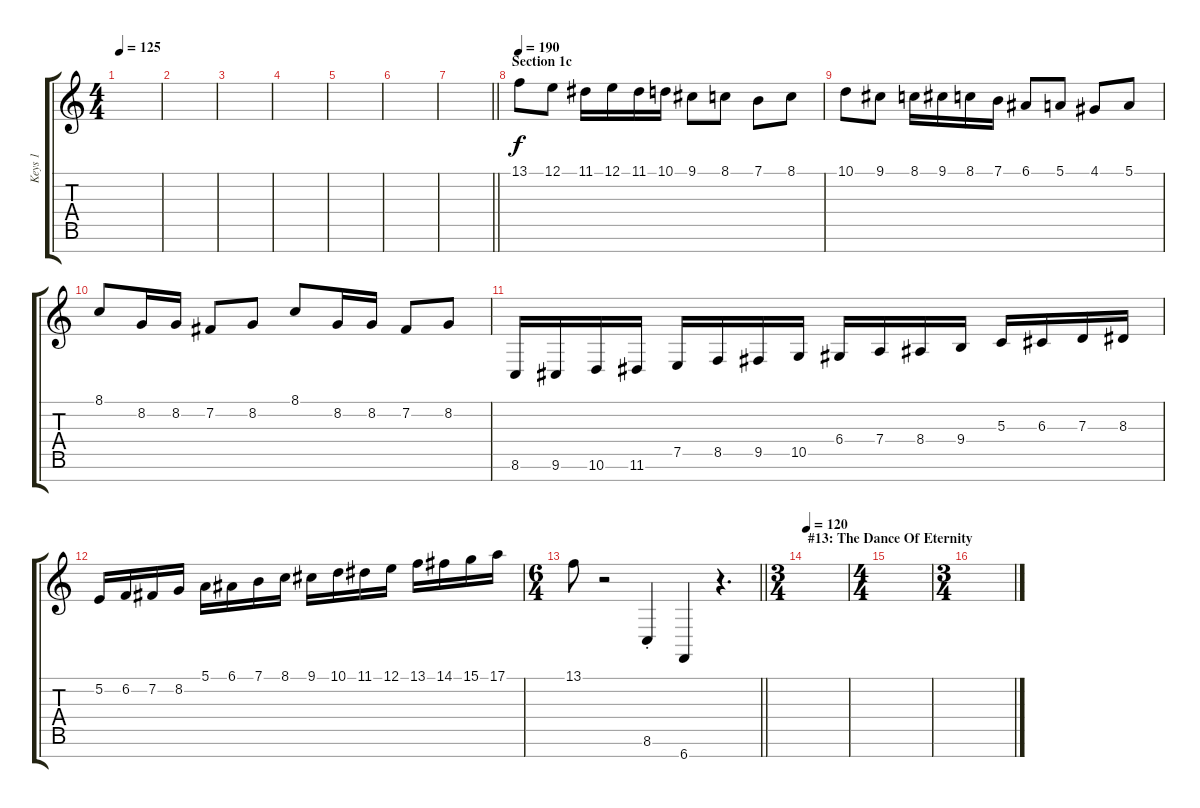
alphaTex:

\track ("Keys 1" "Keys 1") {instrument xylophone}
\staff {score tabs}
\tuning (E4 B3 G3 D3 A2 E2 B1) {hide}
\ts (4 4)
\tempo 125
\clef g2
\ks c
|
|
|
|
|
|
\barLineRight lightlight
|
\section ("" "Section 1c")
\tempo 190
13.1.8 12.1.8 11.1.16 12.1.16 11.1.16 10.1.16 9.1.8 8.1.8 7.1.8 8.1.8 |
10.1.8 9.1.8 8.1.16 9.1.16 8.1.16 7.1.16 6.1.8 5.1.8 4.1.8 5.1.8 |
8.1.8 8.2.16 8.2.16 7.2.8 8.2.8 8.1.8 8.2.16 8.2.16 7.2.8 8.2.8 |
8.6.16 9.6.16 10.6.16 11.6.16 7.5.16 8.5.16 9.5.16 10.5.16 6.4.16 7.4.16 8.4.16 9.4.16 5.3.16 6.3.16 7.3.16 8.3.16 |
5.2.16 6.2.16 7.2.16 8.2.16 5.1.16 6.1.16 7.1.16 8.1.16 9.1.16 10.1.16 11.1.16 12.1.16 13.1.16 14.1.16 15.1.16 17.1.16 |
\ts (6 4)
\barLineRight lightlight
13.1.8 r.2 8.6{st}.4 6.7.4 r.4{d} |
\ts (3 4)
\section ("" "#13: The Dance Of Eternity")
\tempo 120
|
\ts (4 4)
|
\ts (3 4)
